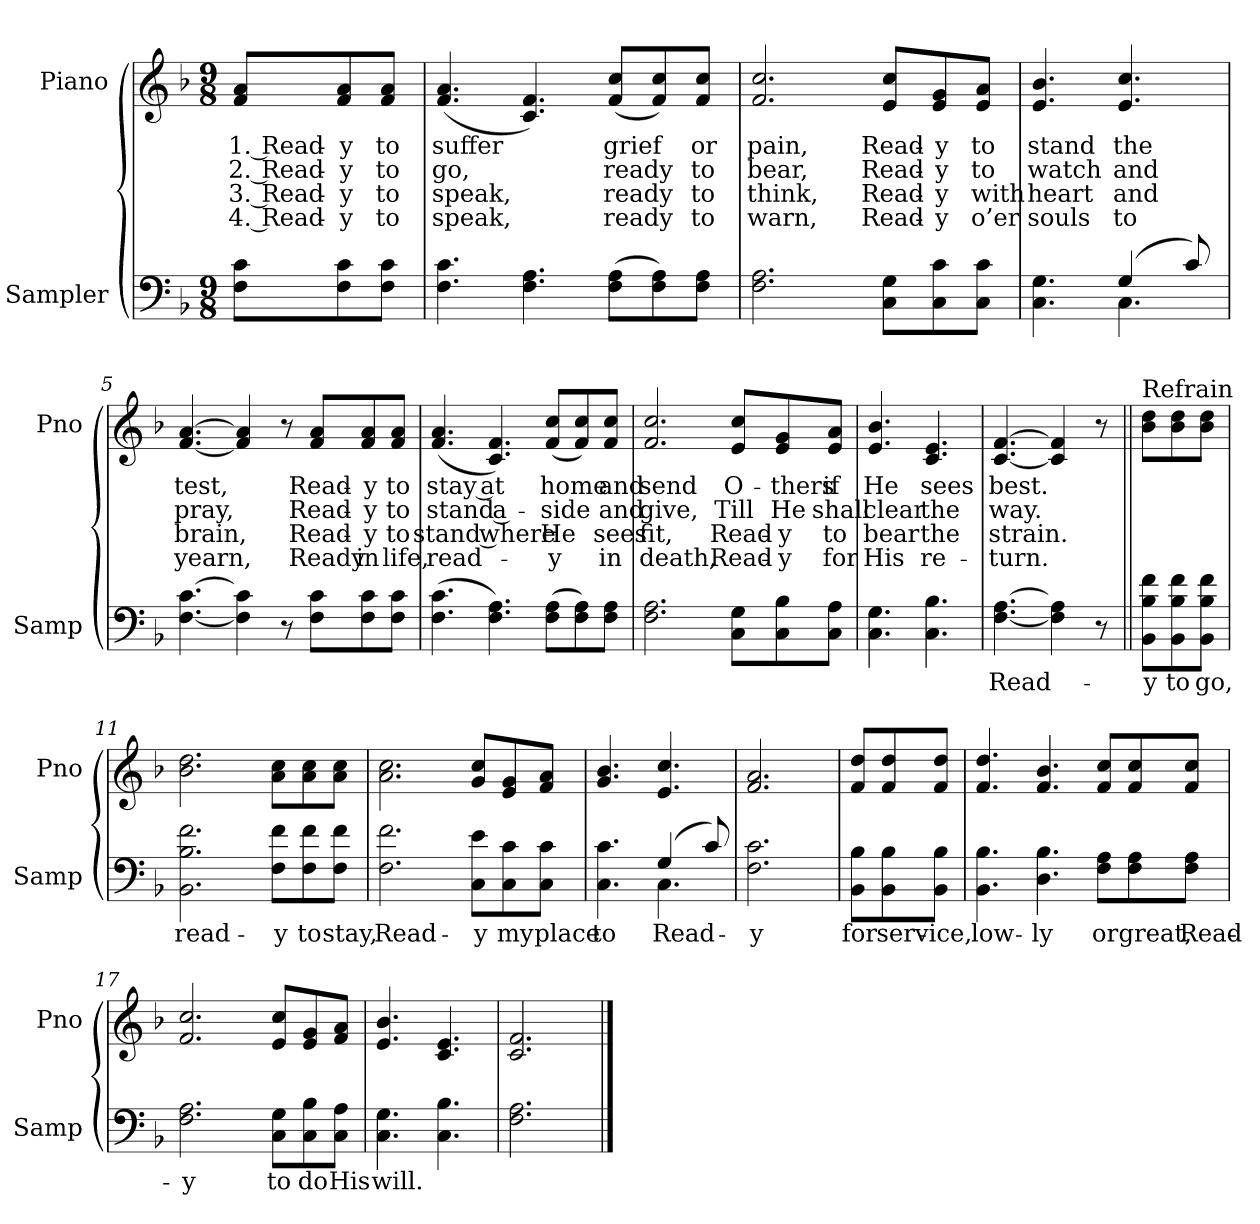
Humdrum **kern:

**kern	**text	**kern	**text	**text	**text	**text
*part2	*part2	*part1	*part1	*part1	*part1	*part1
*staff2	*staff2	*staff1	*staff1	*staff1	*staff1	*staff1
*I"Sampler	*	*I"Piano	*	*	*	*
*I'Samp	*	*I'Pno	*	*	*	*
*clefF4	*	*clefG2	*	*	*	*
*k[b-]	*	*k[b-]	*	*	*	*
*F:	*	*F:	*	*	*	*
*M9/8	*	*M9/8	*	*	*	*
=1	=1	=1	=1	=1	=1	=1
8F\ 8c\L	.	8f/ 8a/L	1. Read-	2. Read-	3. Read-	4. Read-
8F\ 8c\	.	8f/ 8a/	-y	-y	-y	-y
8F\ 8c\J	.	8f/ 8a/J	to	to	to	to
=2	=2	=2	=2	=2	=2	=2
4.F 4.c	.	(4.f 4.a	suffer	go,	speak,	speak,
4.F 4.A	.	4.c 4.f)	.	.	.	.
(8F\ 8A\L	.	(8f/ 8cc/L	grief	ready	ready	ready
8F\ 8A\)	.	8f/ 8cc/)	.	.	.	.
8F\ 8A\J	.	8f/ 8cc/J	or	to	to	to
=3	=3	=3	=3	=3	=3	=3
2.F 2.A	.	2.f 2.cc	pain,	bear,	think,	warn,
8C\ 8G\L	.	8e/ 8cc/L	Read-	Read-	Read-	Read-
8C\ 8c\	.	8e/ 8g/	-y	-y	-y	-y
8C\ 8c\J	.	8e/ 8a/J	to	to	with	o’er
=4	=4	=4	=4	=4	=4	=4
*^	*	*	*	*	*	*
4.C 4.G	4.ryy	.	4.e 4.b-	stand	watch	heart	souls
(4G/	4.C	.	4.e 4.cc	the	and	and	to
8c/)	.	.	.	.	.	.	.
*v	*v	*	*	*	*	*	*
=5	=5	=5	=5	=5	=5	=5
[4.F [4.c	.	[4.f [4.a	test,	pray,	brain,	yearn,
4F] 4c]	.	4f] 4a]	.	.	.	.
8r	.	8r	.	.	.	.
8F\ 8c\L	.	8f/ 8a/L	Read-	Read-	Read-	Ready
8F\ 8c\	.	8f/ 8a/	-y	-y	-y	in
8F\ 8c\J	.	8f/ 8a/J	to	to	to	life,
=6	=6	=6	=6	=6	=6	=6
(4.F 4.c	.	(4.f 4.a	stay at	stand a-	stand where	read-
4.F 4.A)	.	4.c 4.f)	.	.	.	.
(8F\ 8A\L	.	(8f/ 8cc/L	home	-side	He	-y
8F\ 8A\)	.	8f/ 8cc/)	.	.	.	.
8F\ 8A\J	.	8f/ 8cc/J	and	and	sees	in
=7	=7	=7	=7	=7	=7	=7
2.F 2.A	.	2.f 2.cc	send	give,	fit,	death,
8C\ 8G\L	.	8e/ 8cc/L	O-	Till	Read-	Read-
8C\ 8B-\	.	8e/ 8g/	-thers	He	-y	-y
8C\ 8A\J	.	8e/ 8a/J	if	shall	to	for
=8	=8	=8	=8	=8	=8	=8
4.C 4.G	.	4.e 4.b-	He	clear	bear	His
4.C 4.B-	.	4.c 4.e	sees	the	the	re-
=9	=9	=9	=9	=9	=9	=9
[4.F [4.A	Read-	[4.c [4.f	best.	way.	strain.	-turn.
4F] 4A]	.	4c] 4f]	.	.	.	.
8r	.	8r	.	.	.	.
=10||	=10||	=10||	=10||	=10||	=10||	=10||
!	!	!LO:TX:t=Refrain	!	!	!	!
8BB-\ 8B-\ 8f\L	-y	8b-\ 8dd\L	.	.	.	.
8BB-\ 8B-\ 8f\	to	8b-\ 8dd\	.	.	.	.
8BB-\ 8B-\ 8f\J	go,	8b-\ 8dd\J	.	.	.	.
=11	=11	=11	=11	=11	=11	=11
2.BB- 2.B- 2.f	read-	2.b- 2.dd	.	.	.	.
8F\ 8f\L	-y	8a\ 8cc\L	.	.	.	.
8F\ 8f\	to	8a\ 8cc\	.	.	.	.
8F\ 8f\J	stay,	8a\ 8cc\J	.	.	.	.
=12	=12	=12	=12	=12	=12	=12
2.F 2.f	Read-	2.a 2.cc	.	.	.	.
8C\ 8e\L	-y	8g/ 8cc/L	.	.	.	.
8C\ 8c\	my	8e/ 8g/	.	.	.	.
8C\ 8c\J	place	8f/ 8a/J	.	.	.	.
=13	=13	=13	=13	=13	=13	=13
*^	*	*	*	*	*	*
4.C 4.c	4.ryy	to	4.g 4.b-	.	.	.	.
(4G/	4.C	Read-	4.e 4.cc	.	.	.	.
8c/)	.	.	.	.	.	.	.
*v	*v	*	*	*	*	*	*
=14	=14	=14	=14	=14	=14	=14
2.F 2.c	-y	2.f 2.a	.	.	.	.
=15	=15	=15	=15	=15	=15	=15
8BB-\ 8B-\L	for	8f/ 8dd/L	.	.	.	.
8BB-\ 8B-\	serv-	8f/ 8dd/	.	.	.	.
8BB-\ 8B-\J	-ice,	8f/ 8dd/J	.	.	.	.
=16	=16	=16	=16	=16	=16	=16
4.BB- 4.B-	low-	4.f 4.dd	.	.	.	.
4.D 4.B-	-ly	4.f 4.b-	.	.	.	.
8F\ 8A\L	or	8f/ 8cc/L	.	.	.	.
8F\ 8A\	great,	8f/ 8cc/	.	.	.	.
8F\ 8A\J	Read-	8f/ 8cc/J	.	.	.	.
=17	=17	=17	=17	=17	=17	=17
2.F 2.A	-y	2.f 2.cc	.	.	.	.
8C\ 8G\L	to	8e/ 8cc/L	.	.	.	.
8C\ 8B-\	do	8e/ 8g/	.	.	.	.
8C\ 8A\J	His	8f/ 8a/J	.	.	.	.
=18	=18	=18	=18	=18	=18	=18
4.C 4.G	will.	4.e 4.b-	.	.	.	.
4.C 4.B-	.	4.c 4.e	.	.	.	.
=19	=19	=19	=19	=19	=19	=19
2.F 2.A	.	2.c 2.f	.	.	.	.
==	==	==	==	==	==	==
*-	*-	*-	*-	*-	*-	*-
